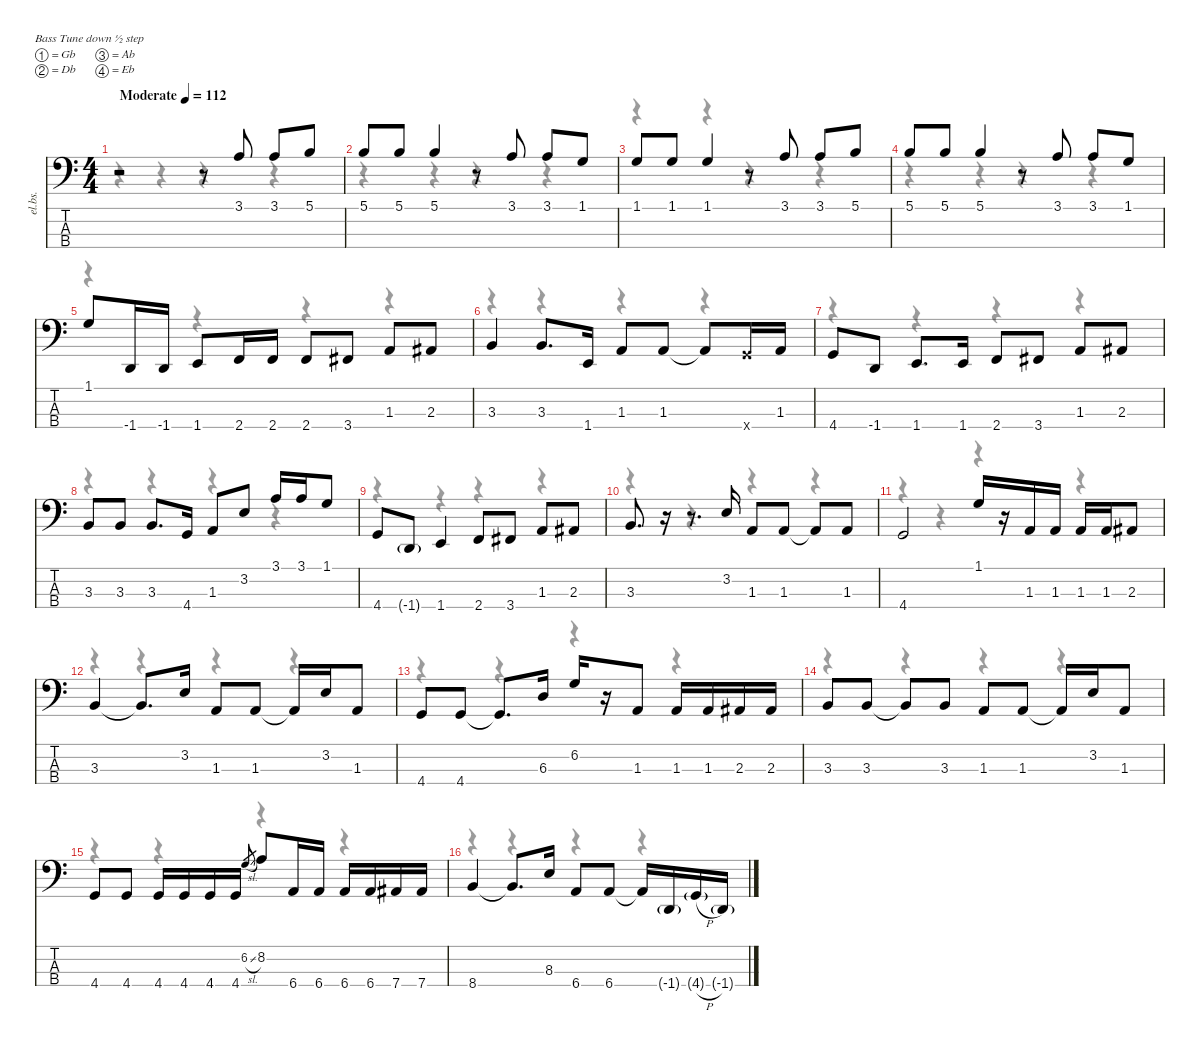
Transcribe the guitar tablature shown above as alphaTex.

\defaultSystemsLayout 4
\hideDynamics
\bracketExtendMode nobrackets
\otherSystemsTrackNameOrientation horizontal
\track ("Bass" "el.bs.") {instrument electricbassfinger}
\staff {score tabs}
\tuning (Gb2 Db2 Ab1 Eb1)
\voice
\ts (4 4)
\beaming (8 2 2 2 2)
\tempo (112 "Moderate")
\clef f4
\ks c
r.2{dy f instrument electricbassfinger beam Up} r.8{beam Up} 3.1.8{beam Up} 3.1.8{beam Up} 5.1.8{beam Up} |
5.1.8{beam Up} 5.1.8{beam Up} 5.1.4{beam Up} r.8{beam Up} 3.1.8{beam Up} 3.1.8{beam Up} 1.1.8{beam Up} |
1.1.8{beam Up} 1.1.8{beam Up} 1.1.4{beam Up} r.8{beam Up} 3.1.8{beam Up} 3.1.8{beam Up} 5.1.8{beam Up} |
5.1.8{beam Up} 5.1.8{beam Up} 5.1.4{beam Up} r.8{beam Up} 3.1.8{beam Up} 3.1.8{beam Up} 1.1.8{beam Up} |
1.1.8{beam Up} -1.4.16{beam Up} -1.4.16{beam Up} 1.4.8{beam Up} 2.4.16{beam Up} 2.4.16{beam Up} 2.4.8{beam Up} 3.4{acc #}.8{beam Up} 1.3.8{beam Up} 2.3{acc #}.8{beam Up} |
3.3.4{beam Up} 3.3.8{d beam Up} 1.4.16{beam Up} 1.3.8{beam Up} 1.3.8{beam Up} 1.3{t}.8{beam Up} 4.4{x}.16{beam Up} 1.3.16{beam Up} |
4.4.8{beam Up} -1.4.8{beam Up} 1.4.8{d beam Up} 1.4.16{beam Up} 2.4.8{beam Up} 3.4{acc #}.8{beam Up} 1.3.8{beam Up} 2.3{acc #}.8{beam Up} |
3.3.8{beam Up} 3.3.8{beam Up} 3.3.8{d beam Up} 4.4.16{beam Up} 1.3.8{beam Up} 3.2.8{beam Up} 3.1.16{beam Up} 3.1.16{beam Up} 1.1.8{beam Up} |
4.4.8{beam Up} -1.4{g}.8{dy mf beam Up} 1.4.4{dy f beam Up} 2.4.8{beam Up} 3.4{acc #}.8{beam Up} 1.3.8{beam Up} 2.3{acc #}.8{beam Up} |
3.3.8{d beam Up} r.16{beam Up} r.8{d beam Up} 3.2.16{beam Up} 1.3.8{beam Up} 1.3.8{beam Up} 1.3{t}.8{beam Up} 1.3.8{beam Up} |
4.4.2{beam Up} 1.1.16{beam Up} r.16{beam Up} 1.3.16{beam Up} 1.3.16{beam Up} 1.3.16{beam Up} 1.3.16{beam Up} 2.3{acc #}.8{beam Up} |
3.3.4{beam Up} 3.3{t}.8{d beam Up} 3.2.16{beam Up} 1.3.8{beam Up} 1.3.8{beam Up} 1.3{t}.16{beam Up} 3.2.16{beam Up} 1.3.8{beam Up} |
4.4.8{beam Up} 4.4.8{beam Up} 4.4{t}.8{d beam Up} 6.3.16{beam Up} 6.2.16{beam Up} r.16{beam Up} 1.3.8{beam Up} 1.3.16{beam Up} 1.3.16{beam Up} 2.3{acc #}.16{beam Up} 2.3{acc #}.16{beam Up} |
3.3.8{beam Up} 3.3.8{beam Up} 3.3{t}.8{beam Up} 3.3.8{beam Up} 1.3.8{beam Up} 1.3.8{beam Up} 1.3{t}.16{beam Up} 3.2.16{beam Up} 1.3.8{beam Up} |
4.4.8{beam Up} 4.4.8{beam Up} 4.4.16{beam Up} 4.4.16{beam Up} 4.4.16{beam Up} 4.4.16{beam Up} 6.2{sl}.8{gr dy mp beam Up} 8.2.8{dy f beam Up} 6.4.16{beam Up} 6.4.16{beam Up} 6.4.16{beam Up} 6.4.16{beam Up} 7.4{acc #}.16{beam Up} 7.4{acc #}.16{beam Up} |
8.4.4{beam Up} 8.4{t}.8{d beam Up} 8.3.16{beam Up} 6.4.8{beam Up} 6.4.8{beam Up} 6.4{t}.16{beam Up} -1.4{g}.16{dy mf beam Up} 4.4{h g}.16{beam Up} -1.4{g}.16{beam Up}
\voice
\clef f4
\ottava regular
\simile none
\ks c
r.4{dy mf beam Down} r.4{beam Down} r.4{beam Down} r.4{beam Down} |
r.4{beam Down} r.4{beam Down} r.4{beam Down} r.4{beam Down} |
r.4{beam Down} r.4{beam Down} r.4{beam Down} r.4{beam Down} |
r.4{beam Down} r.4{beam Down} r.4{beam Down} r.4{beam Down} |
r.4{beam Down} r.4{beam Down} r.4{beam Down} r.4{beam Down} |
r.4{beam Down} r.4{beam Down} r.4{beam Down} r.4{beam Down} |
r.4{beam Down} r.4{beam Down} r.4{beam Down} r.4{beam Down} |
r.4{beam Down} r.4{beam Down} r.4{beam Down} r.4{beam Down} |
r.4{beam Down} r.4{beam Down} r.4{beam Down} r.4{beam Down} |
r.4{beam Down} r.4{beam Down} r.4{beam Down} r.4{beam Down} |
r.4{beam Down} r.4{beam Down} r.4{beam Down} r.4{beam Down} |
r.4{beam Down} r.4{beam Down} r.4{beam Down} r.4{beam Down} |
r.4{beam Down} r.4{beam Down} r.4{beam Down} r.4{beam Down} |
r.4{beam Down} r.4{beam Down} r.4{beam Down} r.4{beam Down} |
r.4{beam Down} r.4{beam Down} r.4{beam Down} r.4{beam Down} |
r.4{beam Down} r.4{beam Down} r.4{beam Down} r.4{beam Down}
